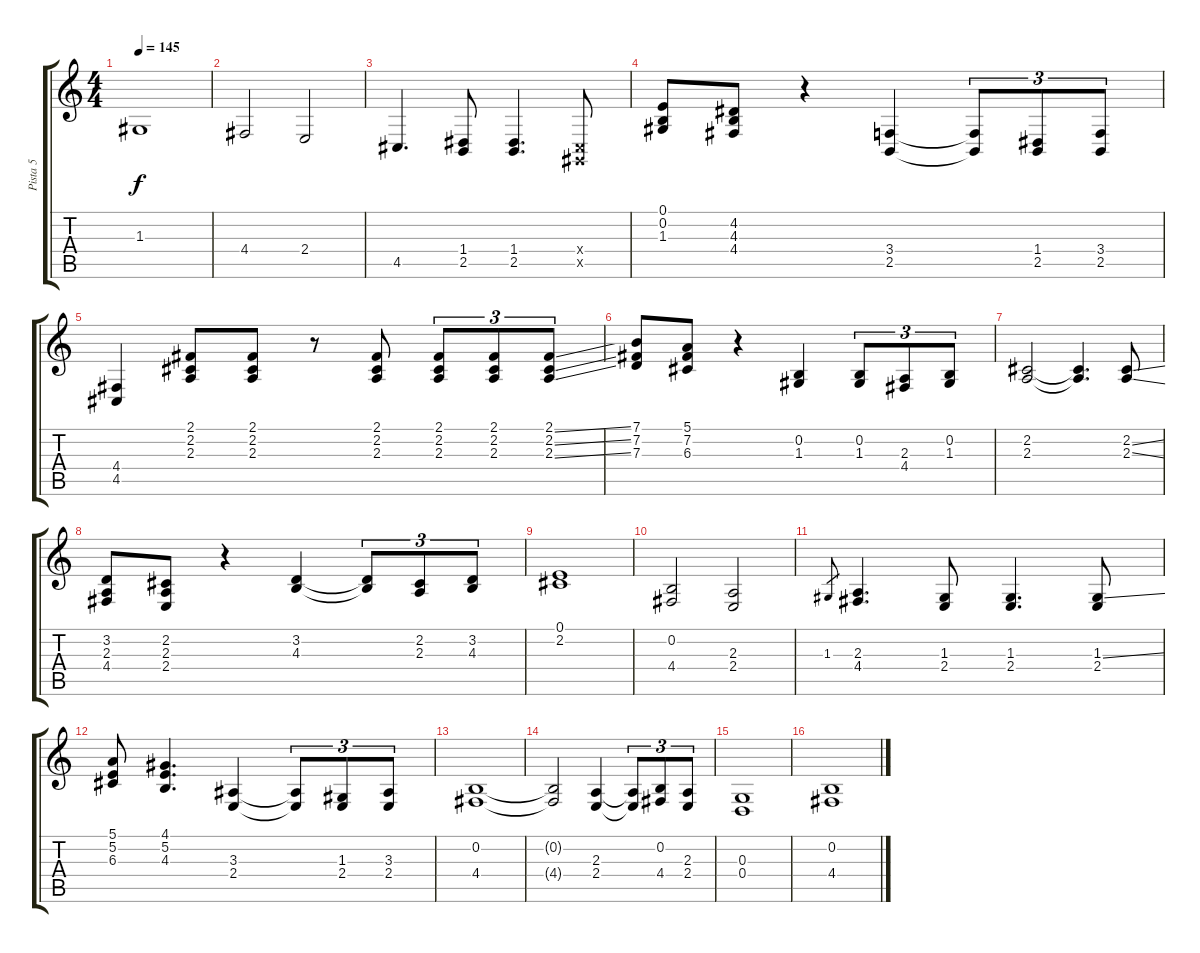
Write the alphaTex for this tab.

\track ("Pista 5" "Pista 5") {instrument reedorgan}
\staff {score tabs}
\tuning (E4 B3 G3 D3 A2 E2) {hide}
\ts (4 4)
\tempo 145
\clef g2
\ks c
1.3.1{dy f} |
4.4.2 2.4.2 |
4.5.4{d} (1.4 2.5).8 (1.4 2.5).4{d} (-1.4{x} -1.5{x}).8 |
(0.1 0.2 1.3).8 (4.2 4.3 4.4).8 r.4 (3.4 2.5).4 (3.4{t} 2.5{t}).8{tu (3 2)} (1.4 2.5).8{tu (3 2)} (3.4 2.5).8{tu (3 2)} |
(4.4 4.5).4 (2.1 2.2 2.3).8 (2.1 2.2 2.3).8 r.8 (2.1 2.2 2.3).8 (2.1 2.2 2.3).8{tu (3 2)} (2.1 2.2 2.3).8{tu (3 2)} (2.1{ss} 2.2{ss} 2.3{ss}).8{tu (3 2)} |
(7.1 7.2 7.3).8 (5.1 7.2 6.3).8 r.4 (0.2 1.3).4 (0.2 1.3).8{tu (3 2)} (2.3 4.4).8{tu (3 2)} (0.2 1.3).8{tu (3 2)} |
(2.2 2.3).2 (2.2{t} 2.3{t}).4{d} (2.2{ss} 2.3{ss}).8 |
(3.2 2.3 4.4).8 (2.2 2.3 2.4).8 r.4 (3.2 4.3).4 (3.2{t} 4.3{t}).8{tu (3 2)} (2.2 2.3).8{tu (3 2)} (3.2 4.3).8{tu (3 2)} |
(0.1 2.2).1 |
(0.2 4.4).2 (2.3 2.4).2 |
1.3.8{gr} (2.3 4.4).4{d} (1.3 2.4).8 (1.3 2.4).4{d} (1.3{ss} 2.4).8 |
(5.1 5.2 6.3).8 (4.1 5.2 4.3).4{d} (3.3 2.4).4 (3.3{t} 2.4{t}).8{tu (3 2)} (1.3 2.4).8{tu (3 2)} (3.3 2.4).8{tu (3 2)} |
(0.2 4.4).1 |
(0.2{t} 4.4{t}).2 (2.3 2.4).4 (2.3{t} 2.4{t}).8{tu (3 2)} (0.2 4.4).8{tu (3 2)} (2.3 2.4).8{tu (3 2)} |
(0.3 0.4).1 |
(0.2 4.4).1
